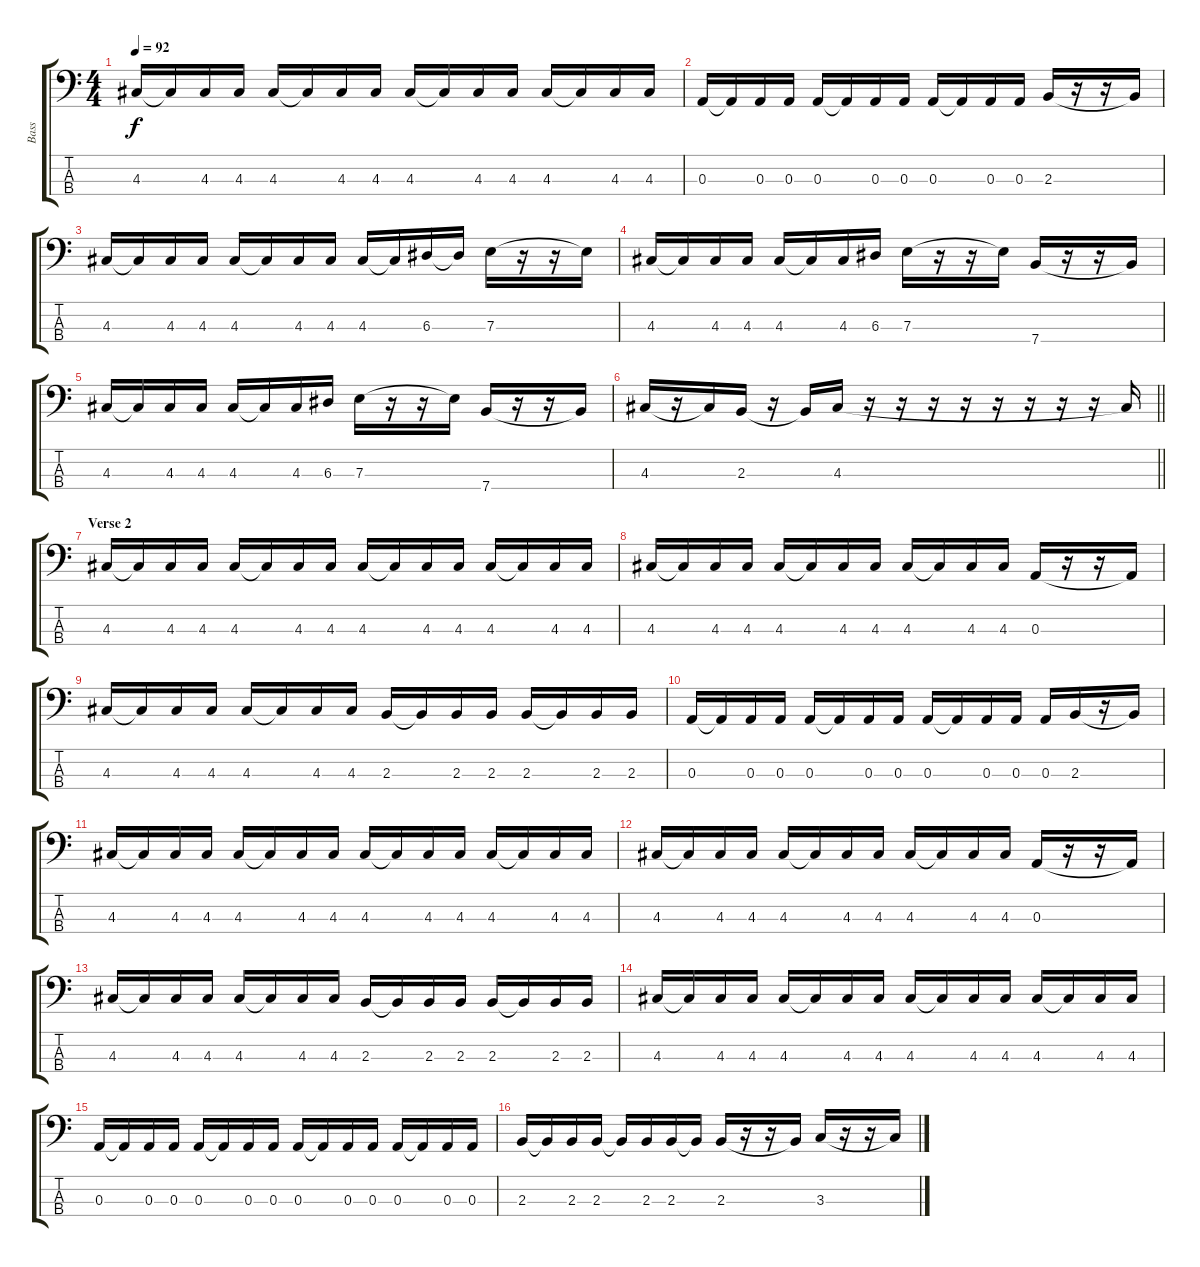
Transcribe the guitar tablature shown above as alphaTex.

\track ("Bass" "Bass") {instrument electricbassfinger}
\staff {score tabs}
\tuning (G2 D2 A1 E1) {hide}
\ts (4 4)
\tempo 92
\clef f4
\ks c
4.3.16{dy f} 4.3{t}.16 4.3.16 4.3.16 4.3.16 4.3{t}.16 4.3.16 4.3.16 4.3.16 4.3{t}.16 4.3.16 4.3.16 4.3.16 4.3{t}.16 4.3.16 4.3.16 |
0.3.16 0.3{t}.16 0.3.16 0.3.16 0.3.16 0.3{t}.16 0.3.16 0.3.16 0.3.16 0.3{t}.16 0.3.16 0.3.16 2.3.16 r.16 r.16 2.3{t}.16 |
4.3.16 4.3{t}.16 4.3.16 4.3.16 4.3.16 4.3{t}.16 4.3.16 4.3.16 4.3.16 4.3{t}.16 6.3.16 6.3{t}.16 7.3.16 r.16 r.16 7.3{t}.16 |
4.3.16 4.3{t}.16 4.3.16 4.3.16 4.3.16 4.3{t}.16 4.3.16 6.3.16 7.3.16 r.16 r.16 7.3{t}.16 7.4.16 r.16 r.16 7.4{t}.16 |
4.3.16 4.3{t}.16 4.3.16 4.3.16 4.3.16 4.3{t}.16 4.3.16 6.3.16 7.3.16 r.16 r.16 7.3{t}.16 7.4.16 r.16 r.16 7.4{t}.16 |
\barLineRight lightlight
4.3.16 r.16 4.3{t}.16 2.3.16 r.16 2.3{t}.16 4.3.16 r.16 r.16 r.16 r.16 r.16 r.16 r.16 r.16 4.3{t}.16 |
\section ("" "Verse 2")
4.3.16 4.3{t}.16 4.3.16 4.3.16 4.3.16 4.3{t}.16 4.3.16 4.3.16 4.3.16 4.3{t}.16 4.3.16 4.3.16 4.3.16 4.3{t}.16 4.3.16 4.3.16 |
4.3.16 4.3{t}.16 4.3.16 4.3.16 4.3.16 4.3{t}.16 4.3.16 4.3.16 4.3.16 4.3{t}.16 4.3.16 4.3.16 0.3.16 r.16 r.16 0.3{t}.16 |
4.3.16 4.3{t}.16 4.3.16 4.3.16 4.3.16 4.3{t}.16 4.3.16 4.3.16 2.3.16 2.3{t}.16 2.3.16 2.3.16 2.3.16 2.3{t}.16 2.3.16 2.3.16 |
0.3.16 0.3{t}.16 0.3.16 0.3.16 0.3.16 0.3{t}.16 0.3.16 0.3.16 0.3.16 0.3{t}.16 0.3.16 0.3.16 0.3.16 2.3.16 r.16 2.3{t}.16 |
4.3.16 4.3{t}.16 4.3.16 4.3.16 4.3.16 4.3{t}.16 4.3.16 4.3.16 4.3.16 4.3{t}.16 4.3.16 4.3.16 4.3.16 4.3{t}.16 4.3.16 4.3.16 |
4.3.16 4.3{t}.16 4.3.16 4.3.16 4.3.16 4.3{t}.16 4.3.16 4.3.16 4.3.16 4.3{t}.16 4.3.16 4.3.16 0.3.16 r.16 r.16 0.3{t}.16 |
4.3.16 4.3{t}.16 4.3.16 4.3.16 4.3.16 4.3{t}.16 4.3.16 4.3.16 2.3.16 2.3{t}.16 2.3.16 2.3.16 2.3.16 2.3{t}.16 2.3.16 2.3.16 |
4.3.16 4.3{t}.16 4.3.16 4.3.16 4.3.16 4.3{t}.16 4.3.16 4.3.16 4.3.16 4.3{t}.16 4.3.16 4.3.16 4.3.16 4.3{t}.16 4.3.16 4.3.16 |
0.3.16 0.3{t}.16 0.3.16 0.3.16 0.3.16 0.3{t}.16 0.3.16 0.3.16 0.3.16 0.3{t}.16 0.3.16 0.3.16 0.3.16 0.3{t}.16 0.3.16 0.3.16 |
2.3.16 2.3{t}.16 2.3.16 2.3.16 2.3{t}.16 2.3.16 2.3.16 2.3{t}.16 2.3.16 r.16 r.16 2.3{t}.16 3.3.16 r.16 r.16 3.3{t}.16
